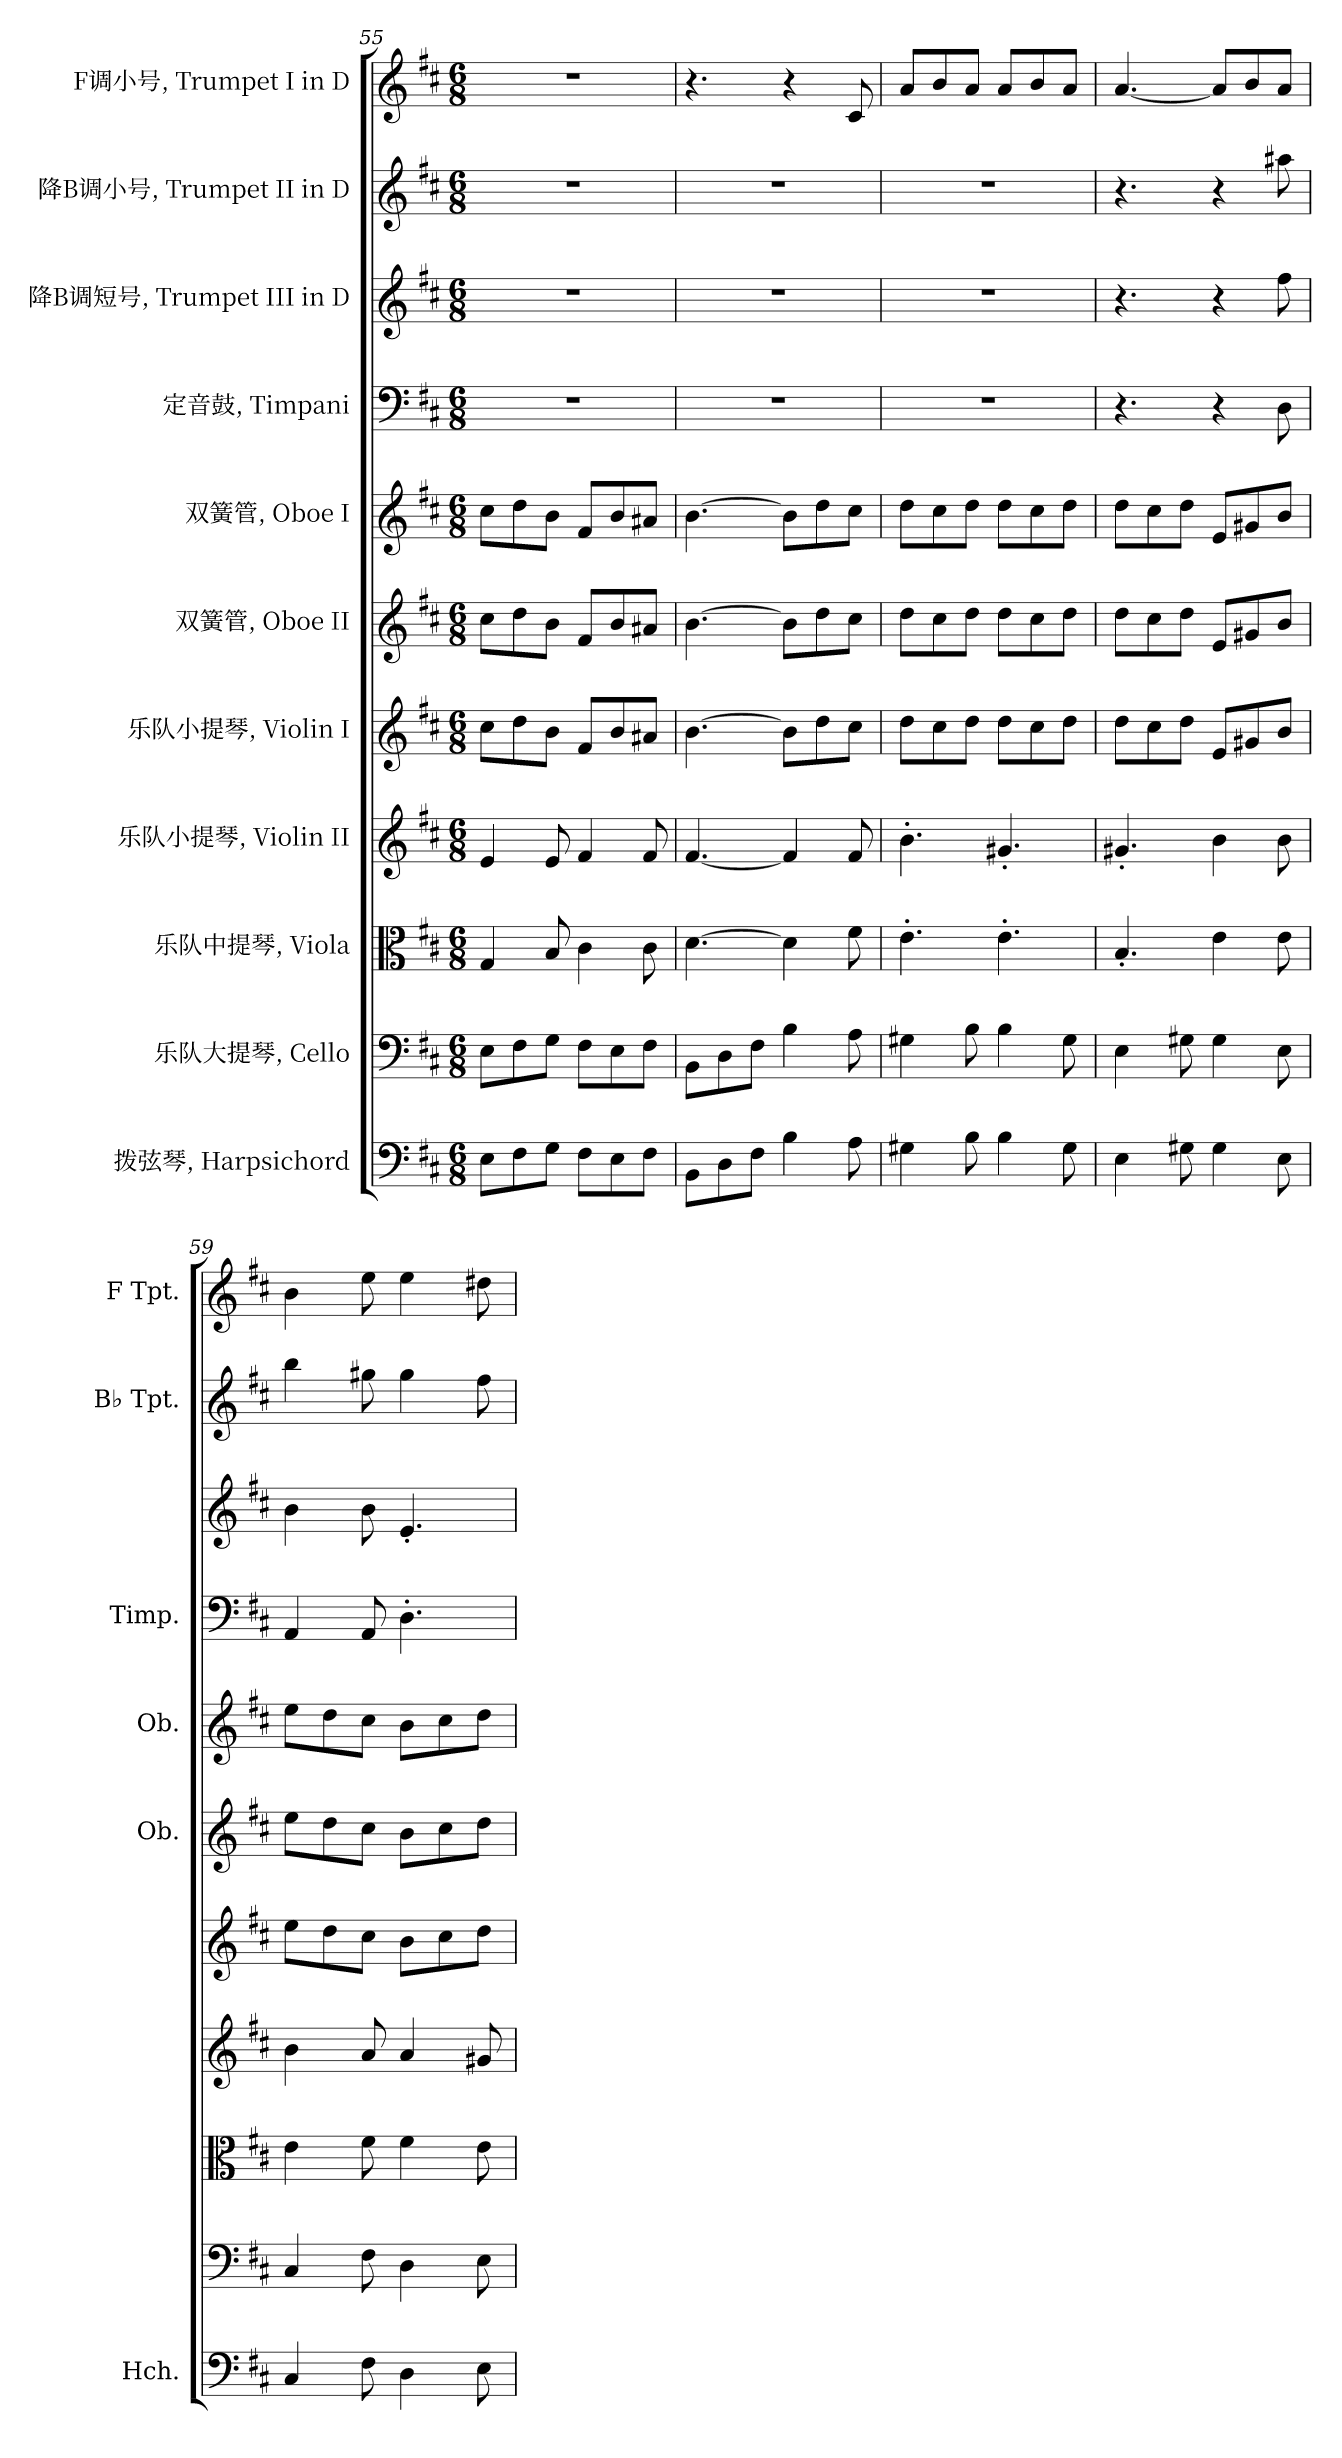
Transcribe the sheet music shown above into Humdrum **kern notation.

**kern	**kern	**kern	**kern	**kern	**kern	**kern	**kern	**kern	**kern	**kern
*part11	*part10	*part9	*part8	*part7	*part6	*part5	*part4	*part3	*part2	*part1
*staff11	*staff10	*staff9	*staff8	*staff7	*staff6	*staff5	*staff4	*staff3	*staff2	*staff1
*I"拨弦琴, Harpsichord	*I"乐队大提琴, Cello	*I"乐队中提琴, Viola	*I"乐队小提琴, Violin II	*I"乐队小提琴, Violin I	*I"双簧管, Oboe II	*I"双簧管, Oboe I	*I"定音鼓, Timpani	*I"降B调短号, Trumpet III in D	*I"降B调小号, Trumpet II in D	*I"F调小号, Trumpet I in D
*I'Hch.	*	*	*	*	*I'Ob.	*I'Ob.	*I'Timp.	*	*I'B♭ Tpt.	*I'F Tpt.
!!LO:PB:g=z
*clefF4	*clefF4	*clefC3	*clefG2	*clefG2	*clefG2	*clefG2	*clefF4	*clefG2	*clefG2	*clefG2
*	*	*	*	*	*	*	*	*ITrd1c2	*ITrd1c2	*ITrd-3c-5
*k[f#c#]	*k[f#c#]	*k[f#c#]	*k[f#c#]	*k[f#c#]	*k[f#c#]	*k[f#c#]	*k[f#c#]	*k[]	*k[]	*k[f#]
*M6/8	*M6/8	*M6/8	*M6/8	*M6/8	*M6/8	*M6/8	*M6/8	*M6/8	*M6/8	*M6/8
=55	=55	=55	=55	=55	=55	=55	=55	=55	=55	=55
8E\L	8E\L	4G/	4e/	8cc#\L	8cc#\L	8cc#\L	2.r	2.r	2.r	2.r
8F#\	8F#\	.	.	8dd\	8dd\	8dd\	.	.	.	.
8G\J	8G\J	8B/	8e/	8b\J	8b\J	8b\J	.	.	.	.
8F#\L	8F#\L	4c#\	4f#/	8f#/L	8f#/L	8f#/L	.	.	.	.
8E\	8E\	.	.	8b/	8b/	8b/	.	.	.	.
8F#\J	8F#\J	8c#\	8f#/	8a#X/J	8a#X/J	8a#X/J	.	.	.	.
=56	=56	=56	=56	=56	=56	=56	=56	=56	=56	=56
8BB\L	8BB\L	[4.d\	[4.f#/	[4.b\	[4.b\	[4.b\	2.r	2.r	2.r	4.r
8D\	8D\	.	.	.	.	.	.	.	.	.
8F#\J	8F#\J	.	.	.	.	.	.	.	.	.
4B\	4B\	4d\]	4f#/]	8b\L]	8b\L]	8b\L]	.	.	.	4r
.	.	.	.	8dd\	8dd\	8dd\	.	.	.	.
8A\	8A\	8f#\	8f#/	8cc#\J	8cc#\J	8cc#\J	.	.	.	8f#/
=57	=57	=57	=57	=57	=57	=57	=57	=57	=57	=57
4G#X\	4G#X\	4.e'\	4.b'\	8dd\L	8dd\L	8dd\L	2.r	2.r	2.r	8dd/L
.	.	.	.	8cc#\	8cc#\	8cc#\	.	.	.	8ee/
8B\	8B\	.	.	8dd\J	8dd\J	8dd\J	.	.	.	8dd/J
4B\	4B\	4.e'\	4.g#X'/	8dd\L	8dd\L	8dd\L	.	.	.	8dd/L
.	.	.	.	8cc#\	8cc#\	8cc#\	.	.	.	8ee/
8G#\	8G#\	.	.	8dd\J	8dd\J	8dd\J	.	.	.	8dd/J
=58	=58	=58	=58	=58	=58	=58	=58	=58	=58	=58
4E\	4E\	4.B'/	4.g#X'/	8dd\L	8dd\L	8dd\L	4.r	4.r	4.r	[4.dd/
.	.	.	.	8cc#\	8cc#\	8cc#\	.	.	.	.
8G#X\	8G#X\	.	.	8dd\J	8dd\J	8dd\J	.	.	.	.
4G#\	4G#\	4e\	4b\	8e/L	8e/L	8e/L	4r	4r	4r	8dd/L]
.	.	.	.	8g#X/	8g#X/	8g#X/	.	.	.	8ee/
8E\	8E\	8e\	8b\	8b/J	8b/J	8b/J	8D\	8ee\	8gg#X\	8dd/J
=59	=59	=59	=59	=59	=59	=59	=59	=59	=59	=59
4C#/	4C#/	4e\	4b\	8ee\L	8ee\L	8ee\L	4AA/	4a\	4aa\	4ee\
.	.	.	.	8dd\	8dd\	8dd\	.	.	.	.
8F#\	8F#\	8f#\	8a/	8cc#\J	8cc#\J	8cc#\J	8AA/	8a\	8ff#X\	8aa\
4D\	4D\	4f#\	4a/	8b\L	8b\L	8b\L	4.D'\	4.d'/	4ff#\	4aa\
.	.	.	.	8cc#\	8cc#\	8cc#\	.	.	.	.
8E\	8E\	8e\	8g#X/	8dd\J	8dd\J	8dd\J	.	.	8ee\	8gg#X\
=	=	=	=	=	=	=	=	=	=	=
*-	*-	*-	*-	*-	*-	*-	*-	*-	*-	*-
